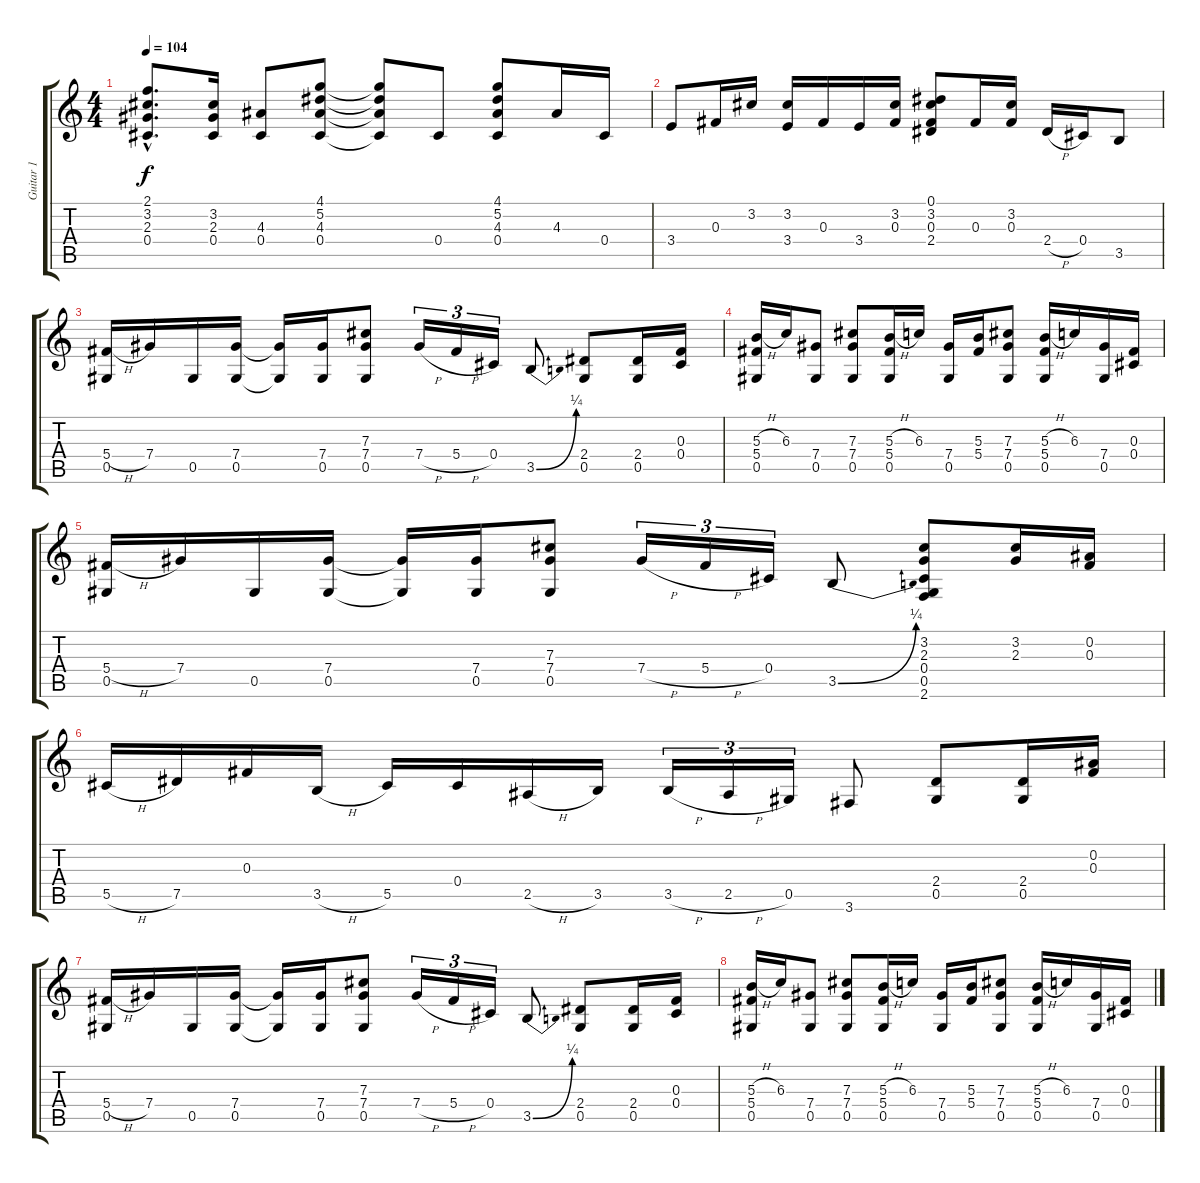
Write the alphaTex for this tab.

\track ("Guitar 1" "Guitar 1") {instrument overdrivenguitar}
\staff {score tabs}
\tuning (Eb4 Bb3 Gb3 Db3 Ab2 Eb2) {hide}
\ts (4 4)
\tempo 104
\clef g2
\ks c
(2.1{hac} 3.2{hac} 2.3{hac} 0.4{hac}).8{d dy f} (3.2 2.3 0.4).16 (4.3 0.4).8 (4.1 5.2 4.3 0.4).8 (4.1{t} 5.2{t} 4.3{t} 0.4{t}).8 0.4.8 (4.1 5.2 4.3 0.4).8 4.3.16 0.4.16 |
3.4.8 0.3.16 3.2.16 (3.2 3.4).16 0.3.16 3.4.16 (3.2 0.3).16 (0.1 3.2 0.3 2.4).8 0.3.16 (3.2 0.3).16 2.4{h}.16 0.4.16 3.5.8 |
(5.4{h} 0.5).16 7.4.16 0.5.16 (7.4 0.5).16 (7.4{t} 0.5{t}).16 (7.4 0.5).16 (7.3 7.4 0.5).8 7.4{h}.16{tu (3 2)} 5.4{h}.16{tu (3 2)} 0.4.16{tu (3 2)} 3.5{be (bend 0 0 60 1)}.8 (2.4 0.5).8 (2.4 0.5).16 (0.3 0.4).16 |
(5.3{h} 5.4 0.5).16 6.3.16 (7.4 0.5).8 (7.3 7.4 0.5).8 (5.3{h} 5.4 0.5).16 6.3.16 (7.4 0.5).16 (5.3 5.4).16 (7.3 7.4 0.5).8 (5.3{h} 5.4 0.5).16 6.3.16 (7.4 0.5).16 (0.3 0.4).16 |
(5.4{h} 0.5).16 7.4.16 0.5.16 (7.4 0.5).16 (7.4{t} 0.5{t}).16 (7.4 0.5).16 (7.3 7.4 0.5).8 7.4{h}.16{tu (3 2)} 5.4{h}.16{tu (3 2)} 0.4.16{tu (3 2)} 3.5{be (bend 0 0 60 1)}.8 (3.2 2.3 0.4 0.5 2.6).8 (3.2 2.3).16 (0.2 0.3).16 |
5.5{h}.16 7.5.16 0.3.16 3.5{h}.16 5.5.16 0.4.16 2.5{h}.16 3.5.16 3.5{h}.16{tu (3 2)} 2.5{h}.16{tu (3 2)} 0.5.16{tu (3 2)} 3.6.8 (2.4 0.5).8 (2.4 0.5).16 (0.2 0.3).16 |
(5.4{h} 0.5).16 7.4.16 0.5.16 (7.4 0.5).16 (7.4{t} 0.5{t}).16 (7.4 0.5).16 (7.3 7.4 0.5).8 7.4{h}.16{tu (3 2)} 5.4{h}.16{tu (3 2)} 0.4.16{tu (3 2)} 3.5{be (bend 0 0 60 1)}.8 (2.4 0.5).8 (2.4 0.5).16 (0.3 0.4).16 |
(5.3{h} 5.4 0.5).16 6.3.16 (7.4 0.5).8 (7.3 7.4 0.5).8 (5.3{h} 5.4 0.5).16 6.3.16 (7.4 0.5).16 (5.3 5.4).16 (7.3 7.4 0.5).8 (5.3{h} 5.4 0.5).16 6.3.16 (7.4 0.5).16 (0.3 0.4).16
